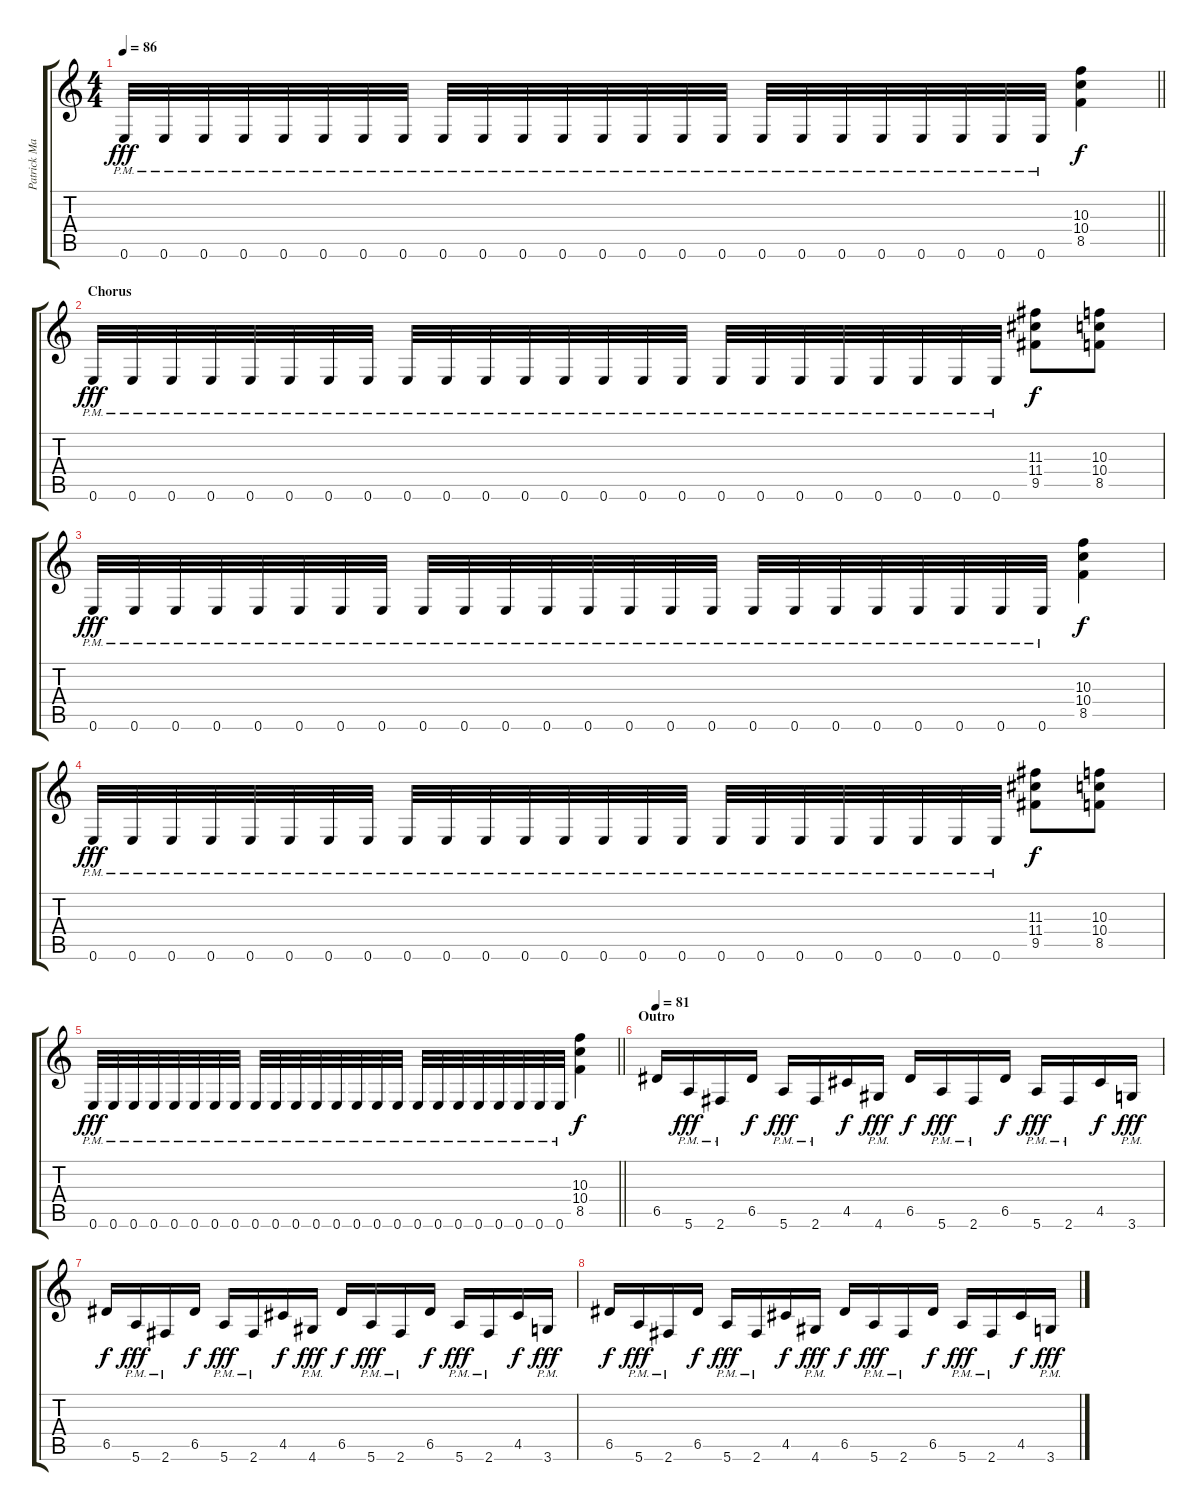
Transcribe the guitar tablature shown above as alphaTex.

\track ("Patrick Mameli" "Patrick Ma") {instrument distortionguitar}
\staff {score tabs}
\tuning (E4 B3 G3 D3 A2 E2) {hide}
\ts (4 4)
\tempo 86
\clef g2
\barLineRight lightlight
\ks c
0.6{pm}.32{dy fff} 0.6{pm}.32 0.6{pm}.32 0.6{pm}.32 0.6{pm}.32 0.6{pm}.32 0.6{pm}.32 0.6{pm}.32 0.6{pm}.32 0.6{pm}.32 0.6{pm}.32 0.6{pm}.32 0.6{pm}.32 0.6{pm}.32 0.6{pm}.32 0.6{pm}.32 0.6{pm}.32 0.6{pm}.32 0.6{pm}.32 0.6{pm}.32 0.6{pm}.32 0.6{pm}.32 0.6{pm}.32 0.6{pm}.32 (10.3 10.4 8.5).4{dy f} |
\section ("" "Chorus")
0.6{pm}.32{dy fff} 0.6{pm}.32 0.6{pm}.32 0.6{pm}.32 0.6{pm}.32 0.6{pm}.32 0.6{pm}.32 0.6{pm}.32 0.6{pm}.32 0.6{pm}.32 0.6{pm}.32 0.6{pm}.32 0.6{pm}.32 0.6{pm}.32 0.6{pm}.32 0.6{pm}.32 0.6{pm}.32 0.6{pm}.32 0.6{pm}.32 0.6{pm}.32 0.6{pm}.32 0.6{pm}.32 0.6{pm}.32 0.6{pm}.32 (11.3 11.4 9.5).8{dy f} (10.3 10.4 8.5).8 |
0.6{pm}.32{dy fff} 0.6{pm}.32 0.6{pm}.32 0.6{pm}.32 0.6{pm}.32 0.6{pm}.32 0.6{pm}.32 0.6{pm}.32 0.6{pm}.32 0.6{pm}.32 0.6{pm}.32 0.6{pm}.32 0.6{pm}.32 0.6{pm}.32 0.6{pm}.32 0.6{pm}.32 0.6{pm}.32 0.6{pm}.32 0.6{pm}.32 0.6{pm}.32 0.6{pm}.32 0.6{pm}.32 0.6{pm}.32 0.6{pm}.32 (10.3 10.4 8.5).4{dy f} |
0.6{pm}.32{dy fff} 0.6{pm}.32 0.6{pm}.32 0.6{pm}.32 0.6{pm}.32 0.6{pm}.32 0.6{pm}.32 0.6{pm}.32 0.6{pm}.32 0.6{pm}.32 0.6{pm}.32 0.6{pm}.32 0.6{pm}.32 0.6{pm}.32 0.6{pm}.32 0.6{pm}.32 0.6{pm}.32 0.6{pm}.32 0.6{pm}.32 0.6{pm}.32 0.6{pm}.32 0.6{pm}.32 0.6{pm}.32 0.6{pm}.32 (11.3 11.4 9.5).8{dy f} (10.3 10.4 8.5).8 |
\barLineRight lightlight
0.6{pm}.32{dy fff} 0.6{pm}.32 0.6{pm}.32 0.6{pm}.32 0.6{pm}.32 0.6{pm}.32 0.6{pm}.32 0.6{pm}.32 0.6{pm}.32 0.6{pm}.32 0.6{pm}.32 0.6{pm}.32 0.6{pm}.32 0.6{pm}.32 0.6{pm}.32 0.6{pm}.32 0.6{pm}.32 0.6{pm}.32 0.6{pm}.32 0.6{pm}.32 0.6{pm}.32 0.6{pm}.32 0.6{pm}.32 0.6{pm}.32 (10.3 10.4 8.5).4{dy f} |
\section ("" "Outro")
\tempo 81
6.5.16 5.6{pm}.16{dy fff} 2.6{pm}.16 6.5.16{dy f} 5.6{pm}.16{dy fff} 2.6{pm}.16 4.5.16{dy f} 4.6{pm}.16{dy fff} 6.5.16{dy f} 5.6{pm}.16{dy fff} 2.6{pm}.16 6.5.16{dy f} 5.6{pm}.16{dy fff} 2.6{pm}.16 4.5.16{dy f} 3.6{pm}.16{dy fff} |
6.5.16{dy f} 5.6{pm}.16{dy fff} 2.6{pm}.16 6.5.16{dy f} 5.6{pm}.16{dy fff} 2.6{pm}.16 4.5.16{dy f} 4.6{pm}.16{dy fff} 6.5.16{dy f} 5.6{pm}.16{dy fff} 2.6{pm}.16 6.5.16{dy f} 5.6{pm}.16{dy fff} 2.6{pm}.16 4.5.16{dy f} 3.6{pm}.16{dy fff} |
6.5.16{dy f} 5.6{pm}.16{dy fff} 2.6{pm}.16 6.5.16{dy f} 5.6{pm}.16{dy fff} 2.6{pm}.16 4.5.16{dy f} 4.6{pm}.16{dy fff} 6.5.16{dy f} 5.6{pm}.16{dy fff} 2.6{pm}.16 6.5.16{dy f} 5.6{pm}.16{dy fff} 2.6{pm}.16 4.5.16{dy f} 3.6{pm}.16{dy fff}
